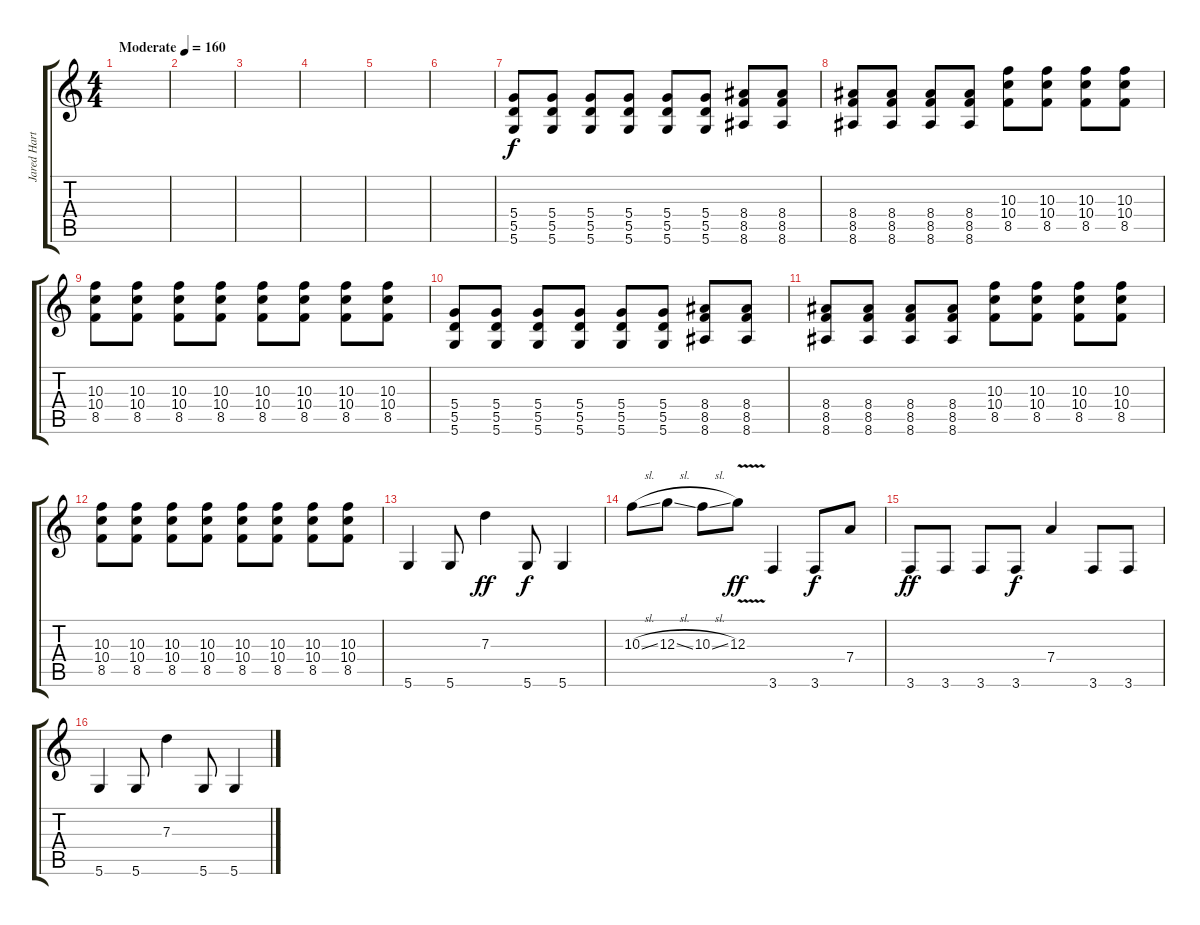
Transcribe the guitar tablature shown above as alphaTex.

\track ("Jared Hartmann - Rythm" "Jared Hart") {instrument distortionguitar}
\staff {score tabs}
\tuning (E4 B3 G3 D3 A2 D2) {hide}
\ts (4 4)
\tempo (160 "Moderate")
\clef g2
\ks c
|
|
|
|
|
|
(5.4 5.5 5.6).8 (5.4 5.5 5.6).8 (5.4 5.5 5.6).8 (5.4 5.5 5.6).8 (5.4 5.5 5.6).8 (5.4 5.5 5.6).8 (8.4 8.5 8.6).8 (8.4 8.5 8.6).8 |
(8.4 8.5 8.6).8 (8.4 8.5 8.6).8 (8.4 8.5 8.6).8 (8.4 8.5 8.6).8 (10.3 10.4 8.5).8 (10.3 10.4 8.5).8 (10.3 10.4 8.5).8 (10.3 10.4 8.5).8 |
(10.3 10.4 8.5).8 (10.3 10.4 8.5).8 (10.3 10.4 8.5).8 (10.3 10.4 8.5).8 (10.3 10.4 8.5).8 (10.3 10.4 8.5).8 (10.3 10.4 8.5).8 (10.3 10.4 8.5).8 |
(5.4 5.5 5.6).8 (5.4 5.5 5.6).8 (5.4 5.5 5.6).8 (5.4 5.5 5.6).8 (5.4 5.5 5.6).8 (5.4 5.5 5.6).8 (8.4 8.5 8.6).8 (8.4 8.5 8.6).8 |
(8.4 8.5 8.6).8 (8.4 8.5 8.6).8 (8.4 8.5 8.6).8 (8.4 8.5 8.6).8 (10.3 10.4 8.5).8 (10.3 10.4 8.5).8 (10.3 10.4 8.5).8 (10.3 10.4 8.5).8 |
(10.3 10.4 8.5).8 (10.3 10.4 8.5).8 (10.3 10.4 8.5).8 (10.3 10.4 8.5).8 (10.3 10.4 8.5).8 (10.3 10.4 8.5).8 (10.3 10.4 8.5).8 (10.3 10.4 8.5).8 |
5.6.4{instrument electricguitarclean} 5.6.8 7.3.4{dy ff} 5.6.8{dy f} 5.6.4 |
10.3{sl}.8 12.3{sl}.8 10.3{sl}.8 12.3{v}.8{dy ff} 3.6.4 3.6.8{dy f} 7.4.8 |
3.6.8{dy ff} 3.6.8 3.6.8 3.6.8{dy f} 7.4.4 3.6.8 3.6.8 |
5.6.4 5.6.8 7.3.4 5.6.8 5.6.4
